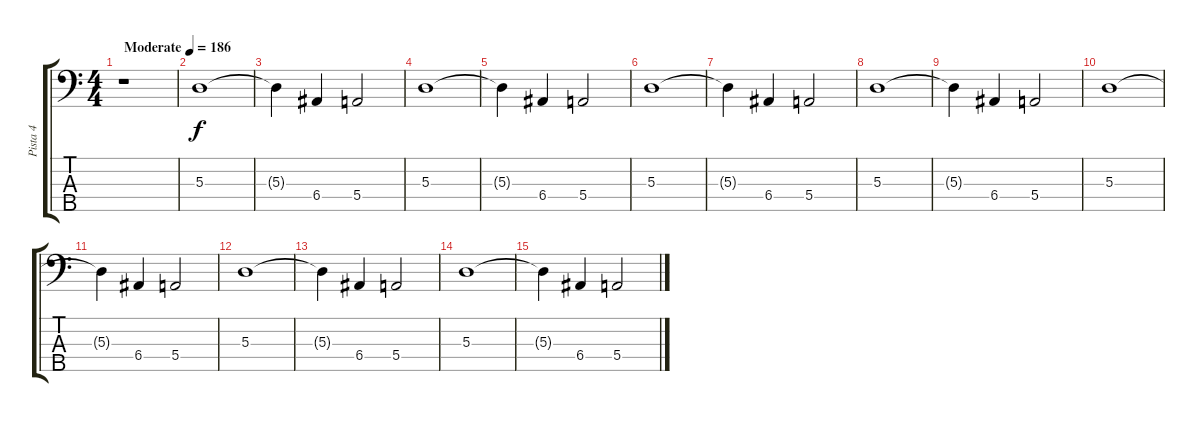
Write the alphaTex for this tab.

\track ("Pista 4" "Pista 4") {instrument electricbassfinger}
\staff {score tabs}
\tuning (G2 D2 A1 E1 B0) {hide}
\ts (4 4)
\tempo (186 "Moderate")
\clef f4
\ks c
r.1{dy f instrument electricbassfinger} |
5.3.1 |
5.3{t}.4 6.4.4 5.4.2 |
5.3.1 |
5.3{t}.4 6.4.4 5.4.2 |
5.3.1 |
5.3{t}.4 6.4.4 5.4.2 |
5.3.1 |
5.3{t}.4 6.4.4 5.4.2 |
5.3.1 |
5.3{t}.4 6.4.4 5.4.2 |
5.3.1 |
5.3{t}.4 6.4.4 5.4.2 |
5.3.1 |
5.3{t}.4 6.4.4 5.4.2
